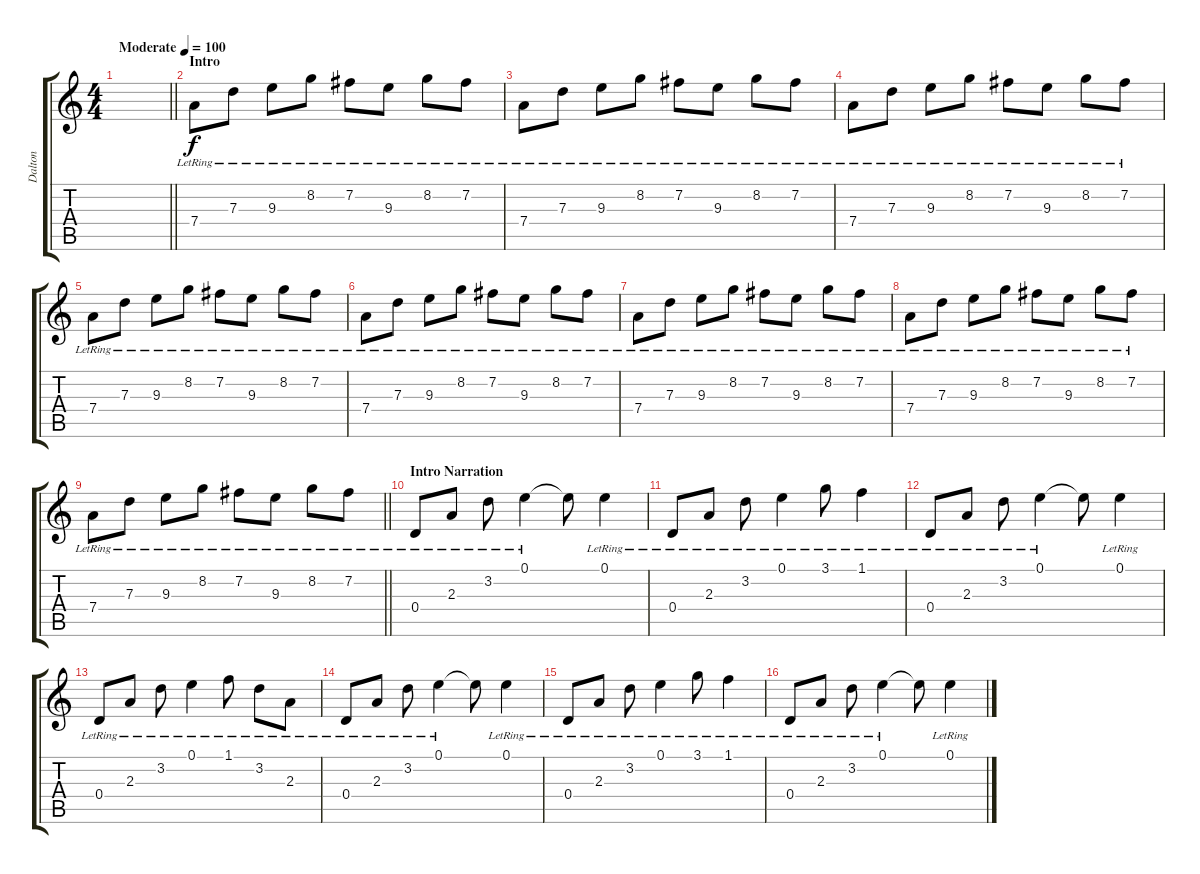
\track ("Dalton" "Dalton") {instrument acousticguitarsteel}
\staff {score tabs}
\tuning (E4 B3 G3 D3 A2 E2) {hide}
\ts (4 4)
\tempo (100 "Moderate")
\clef g2
\barLineRight lightlight
\ks c
|
\section ("" "Intro")
7.4{lr}.8 7.3{lr}.8 9.3{lr}.8 8.2{lr}.8 7.2{lr}.8 9.3{lr}.8 8.2{lr}.8 7.2{lr}.8 |
7.4{lr}.8 7.3{lr}.8 9.3{lr}.8 8.2{lr}.8 7.2{lr}.8 9.3{lr}.8 8.2{lr}.8 7.2{lr}.8 |
7.4{lr}.8 7.3{lr}.8 9.3{lr}.8 8.2{lr}.8 7.2{lr}.8 9.3{lr}.8 8.2{lr}.8 7.2{lr}.8 |
7.4{lr}.8 7.3{lr}.8 9.3{lr}.8 8.2{lr}.8 7.2{lr}.8 9.3{lr}.8 8.2{lr}.8 7.2{lr}.8 |
7.4{lr}.8 7.3{lr}.8 9.3{lr}.8 8.2{lr}.8 7.2{lr}.8 9.3{lr}.8 8.2{lr}.8 7.2{lr}.8 |
7.4{lr}.8 7.3{lr}.8 9.3{lr}.8 8.2{lr}.8 7.2{lr}.8 9.3{lr}.8 8.2{lr}.8 7.2{lr}.8 |
7.4{lr}.8 7.3{lr}.8 9.3{lr}.8 8.2{lr}.8 7.2{lr}.8 9.3{lr}.8 8.2{lr}.8 7.2{lr}.8 |
\barLineRight lightlight
7.4{lr}.8 7.3{lr}.8 9.3{lr}.8 8.2{lr}.8 7.2{lr}.8 9.3{lr}.8 8.2{lr}.8 7.2{lr}.8 |
\section ("" "Intro Narration")
0.4{lr}.8 2.3{lr}.8 3.2{lr}.8 0.1{lr}.4 0.1{t}.8 0.1{lr}.4 |
0.4{lr}.8 2.3{lr}.8 3.2{lr}.8 0.1{lr}.4 3.1{lr}.8 1.1{lr}.4 |
0.4{lr}.8 2.3{lr}.8 3.2{lr}.8 0.1{lr}.4 0.1{t}.8 0.1{lr}.4 |
0.4{lr}.8 2.3{lr}.8 3.2{lr}.8 0.1{lr}.4 1.1{lr}.8 3.2{lr}.8 2.3{lr}.8 |
0.4{lr}.8 2.3{lr}.8 3.2{lr}.8 0.1{lr}.4 0.1{t}.8 0.1{lr}.4 |
0.4{lr}.8 2.3{lr}.8 3.2{lr}.8 0.1{lr}.4 3.1{lr}.8 1.1{lr}.4 |
0.4{lr}.8 2.3{lr}.8 3.2{lr}.8 0.1{lr}.4 0.1{t}.8 0.1{lr}.4
